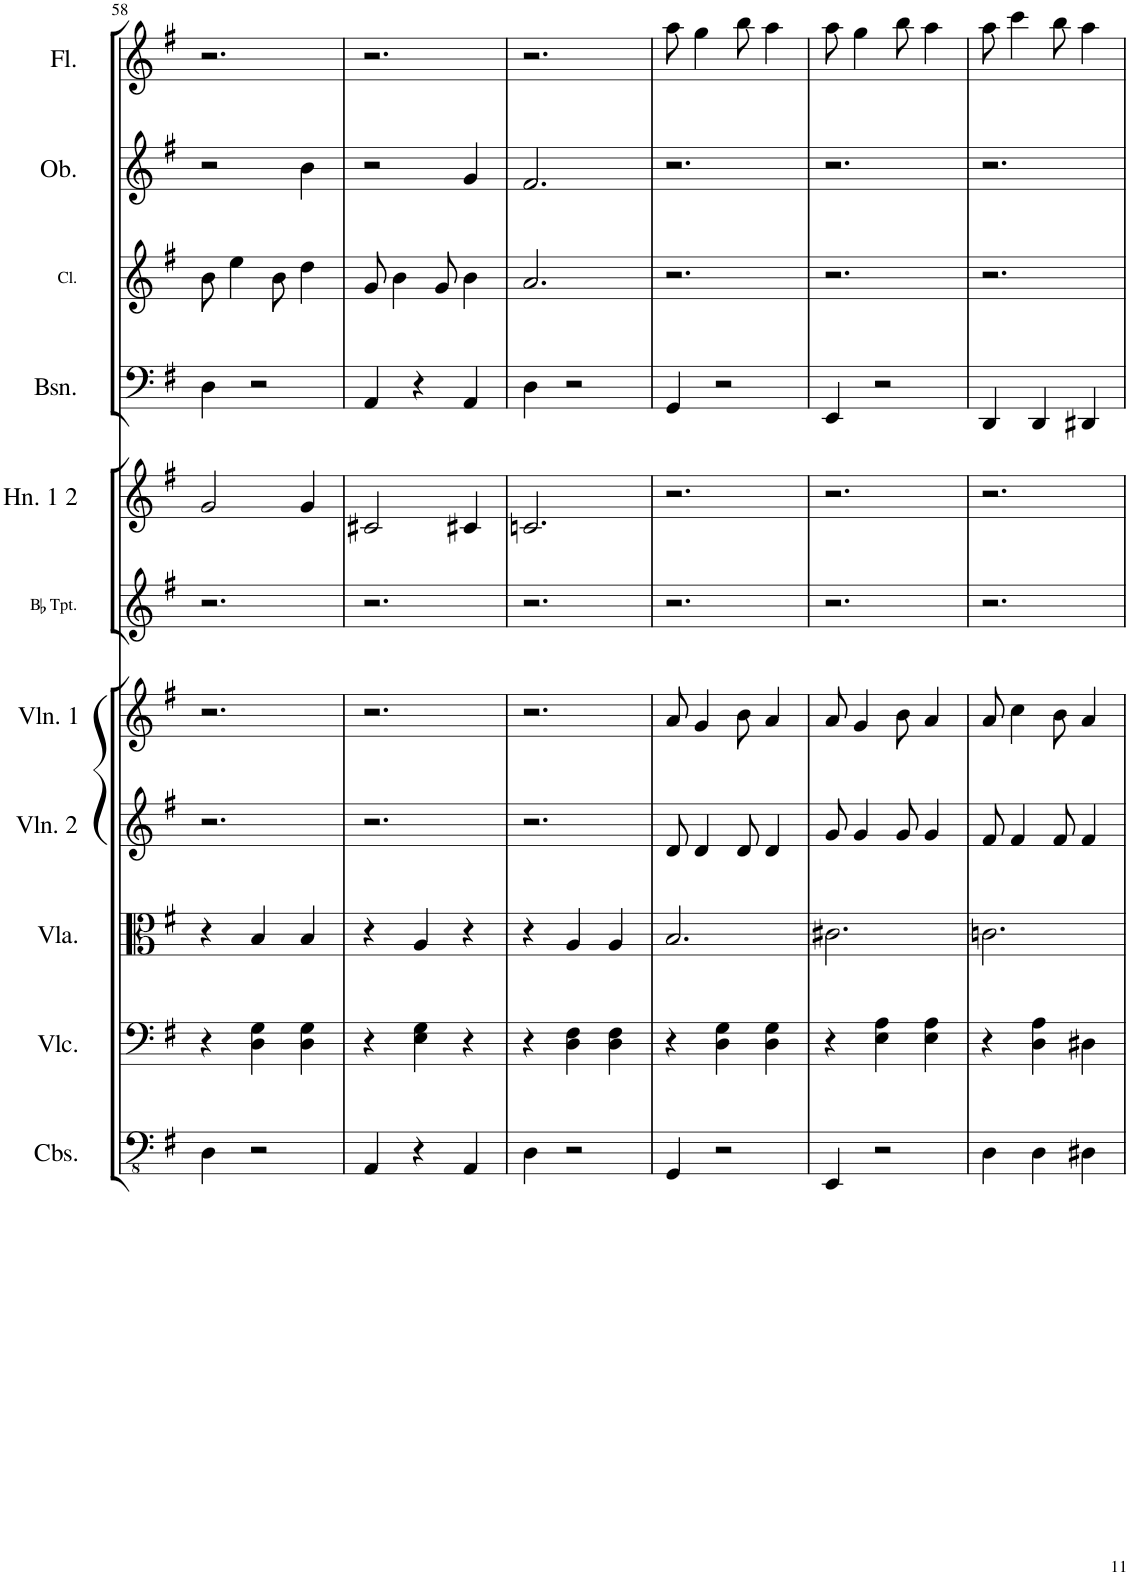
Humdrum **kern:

**kern	**kern	**kern	**kern	**kern	**kern	**kern	**kern	**kern	**kern	**kern
*part11	*part10	*part9	*part8	*part7	*part6	*part5	*part4	*part3	*part2	*part1
*staff11	*staff10	*staff9	*staff8	*staff7	*staff6	*staff5	*staff4	*staff3	*staff2	*staff1
*I"Basses	*I"Cellos	*I"Violas	*I"Violins 2	*I"Violins 1	*I"B Flat Trumpet	*I"F Horn 1 2	*I"Bassoon	*I"B Flat Clarinet	*I"Oboe	*I"Flute
*	*	*I'Vla.	*I'Vln. 2	*I'Vln. 1	*	*I'Hn. 1 2	*I'Bsn.	*I'Cl.	*I'Ob.	*I'Fl.
!!LO:PB:g=z
*clefFv4	*clefF4	*clefC3	*clefG2	*clefG2	*clefG2	*clefG2	*clefF4	*clefG2	*clefG2	*clefG2
*ITrd7c12	*	*	*	*	*ITrd1c2	*ITrd4c7	*	*ITrd1c2	*	*
*k[f#]	*k[f#]	*k[f#]	*k[f#]	*k[f#]	*k[f#]	*k[f#]	*k[f#]	*k[f#]	*k[f#]	*k[f#]
*M3/4	*M3/4	*M3/4	*M3/4	*M3/4	*M3/4	*M3/4	*M3/4	*M3/4	*M3/4	*M3/4
=58	=58	=58	=58	=58	=58	=58	=58	=58	=58	=58
4DD\	4r	4r	2.r	2.r	2.r	2g/	4D\	8b\	2r	2.r
.	.	.	.	.	.	.	.	4ee\	.	.
2r	4D\ 4G\	4B/	.	.	.	.	2r	.	.	.
.	.	.	.	.	.	.	.	8b\	.	.
.	4D\ 4G\	4B/	.	.	.	4g/	.	4dd\	4b\	.
=59	=59	=59	=59	=59	=59	=59	=59	=59	=59	=59
4AAA/	4r	4r	2.r	2.r	2.r	2c#X/	4AA/	8g/	2r	2.r
.	.	.	.	.	.	.	.	4b\	.	.
4r	4E\ 4G\	4A/	.	.	.	.	4r	.	.	.
.	.	.	.	.	.	.	.	8g/	.	.
4AAA/	4r	4r	.	.	.	4c#X/	4AA/	4b\	4g/	.
=60	=60	=60	=60	=60	=60	=60	=60	=60	=60	=60
4DD\	4r	4r	2.r	2.r	2.r	2.cn/	4D\	2.a/	2.f#/	2.r
2r	4D\ 4F#\	4A/	.	.	.	.	2r	.	.	.
.	4D\ 4F#\	4A/	.	.	.	.	.	.	.	.
=61	=61	=61	=61	=61	=61	=61	=61	=61	=61	=61
4GGG/	4r	2.B/	8d/	8a/	2.r	2.r	4GG/	2.r	2.r	8aa\
.	.	.	4d/	4g/	.	.	.	.	.	4gg\
2r	4D\ 4G\	.	.	.	.	.	2r	.	.	.
.	.	.	8d/	8b\	.	.	.	.	.	8bb\
.	4D\ 4G\	.	4d/	4a/	.	.	.	.	.	4aa\
=62	=62	=62	=62	=62	=62	=62	=62	=62	=62	=62
4EEE/	4r	2.c#X\	8g/	8a/	2.r	2.r	4EE/	2.r	2.r	8aa\
.	.	.	4g/	4g/	.	.	.	.	.	4gg\
2r	4E\ 4A\	.	.	.	.	.	2r	.	.	.
.	.	.	8g/	8b\	.	.	.	.	.	8bb\
.	4E\ 4A\	.	4g/	4a/	.	.	.	.	.	4aa\
=63	=63	=63	=63	=63	=63	=63	=63	=63	=63	=63
4DD\	4r	2.cn\	8f#/	8a/	2.r	2.r	4DD/	2.r	2.r	8aa\
.	.	.	4f#/	4cc\	.	.	.	.	.	4ccc\
4DD\	4D\ 4A\	.	.	.	.	.	4DD/	.	.	.
.	.	.	8f#/	8b\	.	.	.	.	.	8bb\
4DD#X\	4D#X\	.	4f#/	4a/	.	.	4DD#X/	.	.	4aa\
=	=	=	=	=	=	=	=	=	=	=
*-	*-	*-	*-	*-	*-	*-	*-	*-	*-	*-
